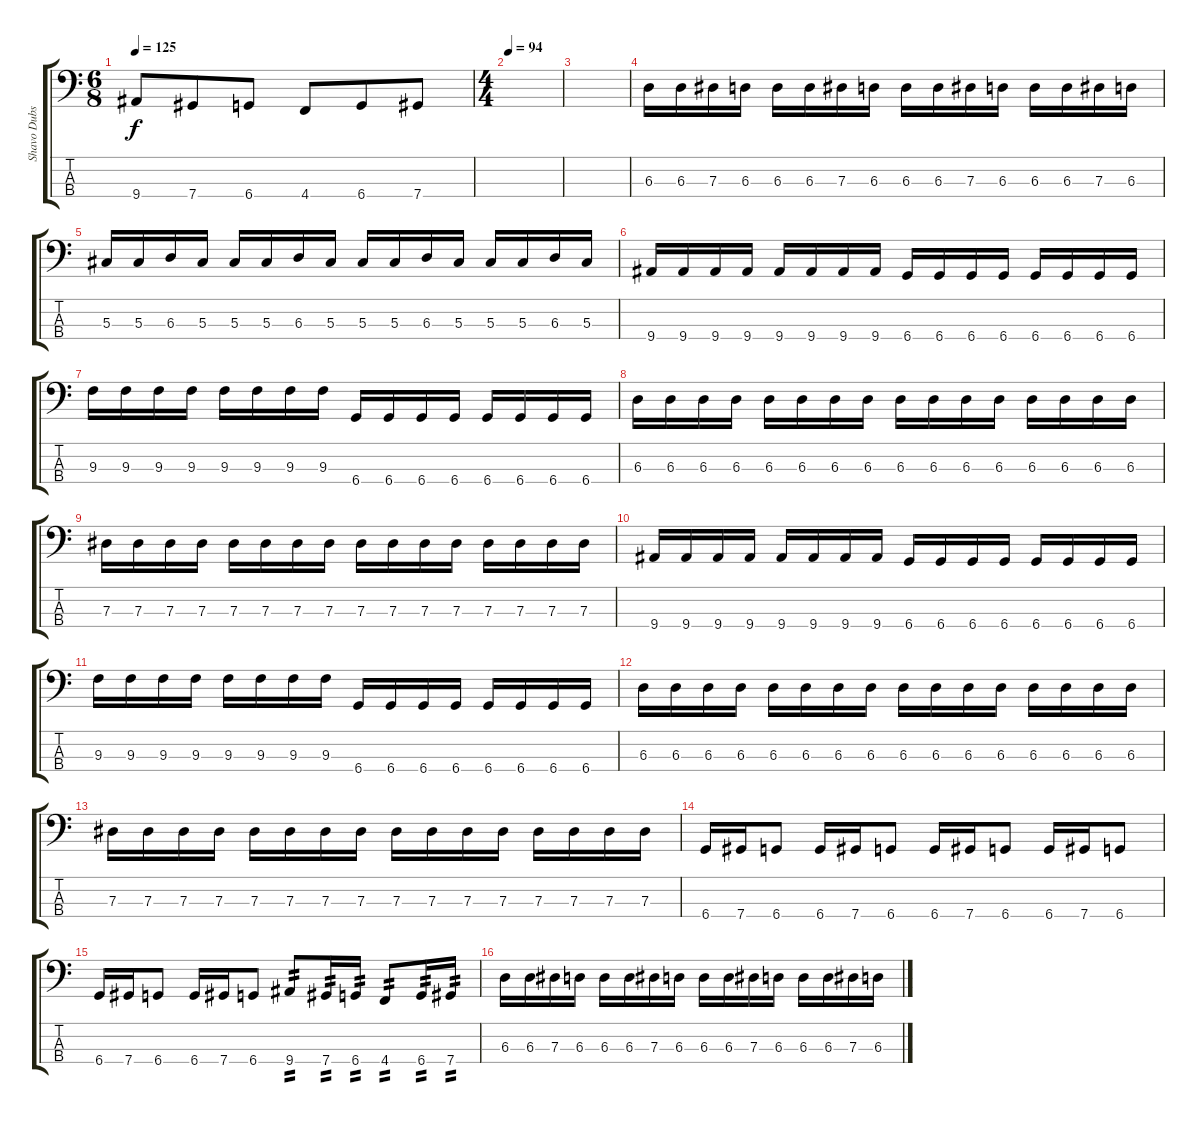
\track ("Shavo Dubs" "Shavo Dubs") {instrument electricbassfinger}
\staff {score tabs}
\tuning (Gb2 Db2 Ab1 Db1) {hide}
\ts (6 8)
\tempo 125
\clef f4
\ks c
9.4.8{dy f} 7.4.8 6.4.8 4.4.8 6.4.8 7.4.8 |
\ts (4 4)
\tempo 94
|
|
6.3.16 6.3.16 7.3.16 6.3.16 6.3.16 6.3.16 7.3.16 6.3.16 6.3.16 6.3.16 7.3.16 6.3.16 6.3.16 6.3.16 7.3.16 6.3.16 |
5.3.16 5.3.16 6.3.16 5.3.16 5.3.16 5.3.16 6.3.16 5.3.16 5.3.16 5.3.16 6.3.16 5.3.16 5.3.16 5.3.16 6.3.16 5.3.16 |
9.4.16 9.4.16 9.4.16 9.4.16 9.4.16 9.4.16 9.4.16 9.4.16 6.4.16 6.4.16 6.4.16 6.4.16 6.4.16 6.4.16 6.4.16 6.4.16 |
9.3.16 9.3.16 9.3.16 9.3.16 9.3.16 9.3.16 9.3.16 9.3.16 6.4.16 6.4.16 6.4.16 6.4.16 6.4.16 6.4.16 6.4.16 6.4.16 |
6.3.16 6.3.16 6.3.16 6.3.16 6.3.16 6.3.16 6.3.16 6.3.16 6.3.16 6.3.16 6.3.16 6.3.16 6.3.16 6.3.16 6.3.16 6.3.16 |
7.3.16 7.3.16 7.3.16 7.3.16 7.3.16 7.3.16 7.3.16 7.3.16 7.3.16 7.3.16 7.3.16 7.3.16 7.3.16 7.3.16 7.3.16 7.3.16 |
9.4.16 9.4.16 9.4.16 9.4.16 9.4.16 9.4.16 9.4.16 9.4.16 6.4.16 6.4.16 6.4.16 6.4.16 6.4.16 6.4.16 6.4.16 6.4.16 |
9.3.16 9.3.16 9.3.16 9.3.16 9.3.16 9.3.16 9.3.16 9.3.16 6.4.16 6.4.16 6.4.16 6.4.16 6.4.16 6.4.16 6.4.16 6.4.16 |
6.3.16 6.3.16 6.3.16 6.3.16 6.3.16 6.3.16 6.3.16 6.3.16 6.3.16 6.3.16 6.3.16 6.3.16 6.3.16 6.3.16 6.3.16 6.3.16 |
7.3.16 7.3.16 7.3.16 7.3.16 7.3.16 7.3.16 7.3.16 7.3.16 7.3.16 7.3.16 7.3.16 7.3.16 7.3.16 7.3.16 7.3.16 7.3.16 |
6.4.16 7.4.16 6.4.8 6.4.16 7.4.16 6.4.8 6.4.16 7.4.16 6.4.8 6.4.16 7.4.16 6.4.8 |
6.4.16 7.4.16 6.4.8 6.4.16 7.4.16 6.4.8 9.4.8{tp 2} 7.4.16{tp 2} 6.4.16{tp 2} 4.4.8{tp 2} 6.4.16{tp 2} 7.4.16{tp 2} |
6.3.16 6.3.16 7.3.16 6.3.16 6.3.16 6.3.16 7.3.16 6.3.16 6.3.16 6.3.16 7.3.16 6.3.16 6.3.16 6.3.16 7.3.16 6.3.16
